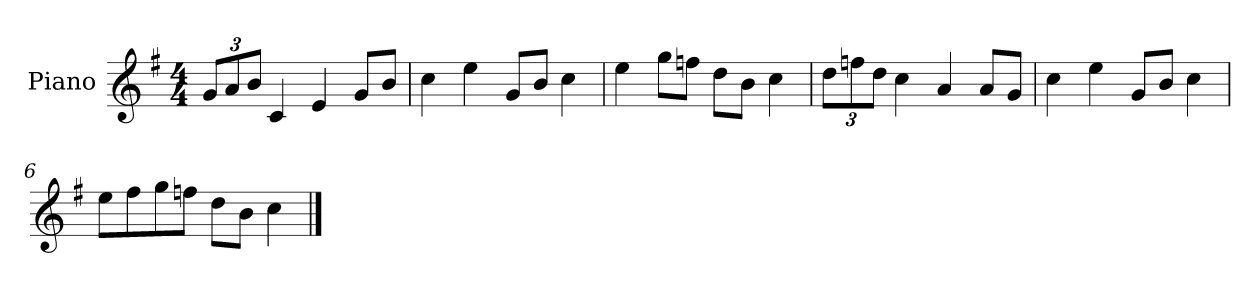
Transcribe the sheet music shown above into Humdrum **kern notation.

**kern
*part1
*staff1
*I"Piano
*I'P-no
*clefG2
*k[f#]
*M4/4
*MM90
*Xbrackettup
=1
12g/L
12a/
12b/J
4c/
4e/
8g/L
8b/J
=2
4cc\
4ee\
8g/L
8b/J
4cc\
=3
4ee\
8gg\L
8ffn\J
8dd\L
8b\J
4cc\
=4
12dd\L
12ffn\
12dd\J
4cc\
4a/
8a/L
8g/J
=5
4cc\
4ee\
8g/L
8b/J
4cc\
!!LO:LB:g=z
=6
8ee\L
8ff#\
8gg\
8ffn\J
8dd\L
8b\J
4cc\
==
*-
